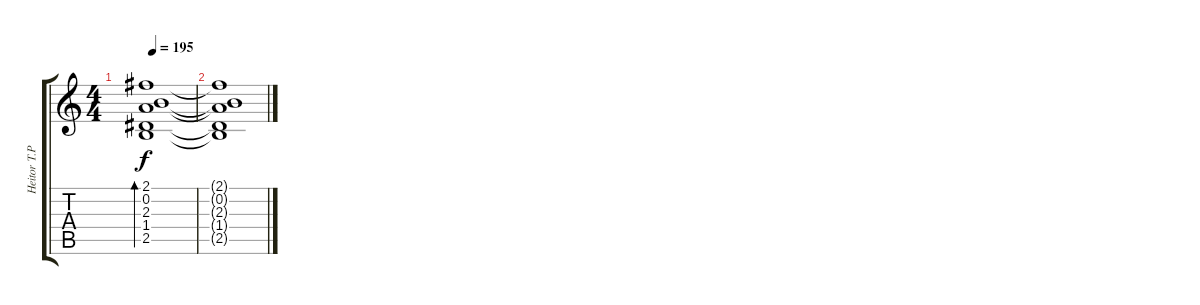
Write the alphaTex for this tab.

\track ("Heitor T.P.(Rythm Guitar)" "Heitor T.P") {instrument electricguitarjazz}
\staff {score tabs}
\tuning (E4 B3 G3 D3 A2 E2) {hide}
\ts (4 4)
\tempo 195
\clef g2
\ks c
(2.1 0.2 2.3 1.4 2.5).1{bd 60 dy f} |
(2.1{t} 0.2{t} 2.3{t} 1.4{t} 2.5{t}).1
